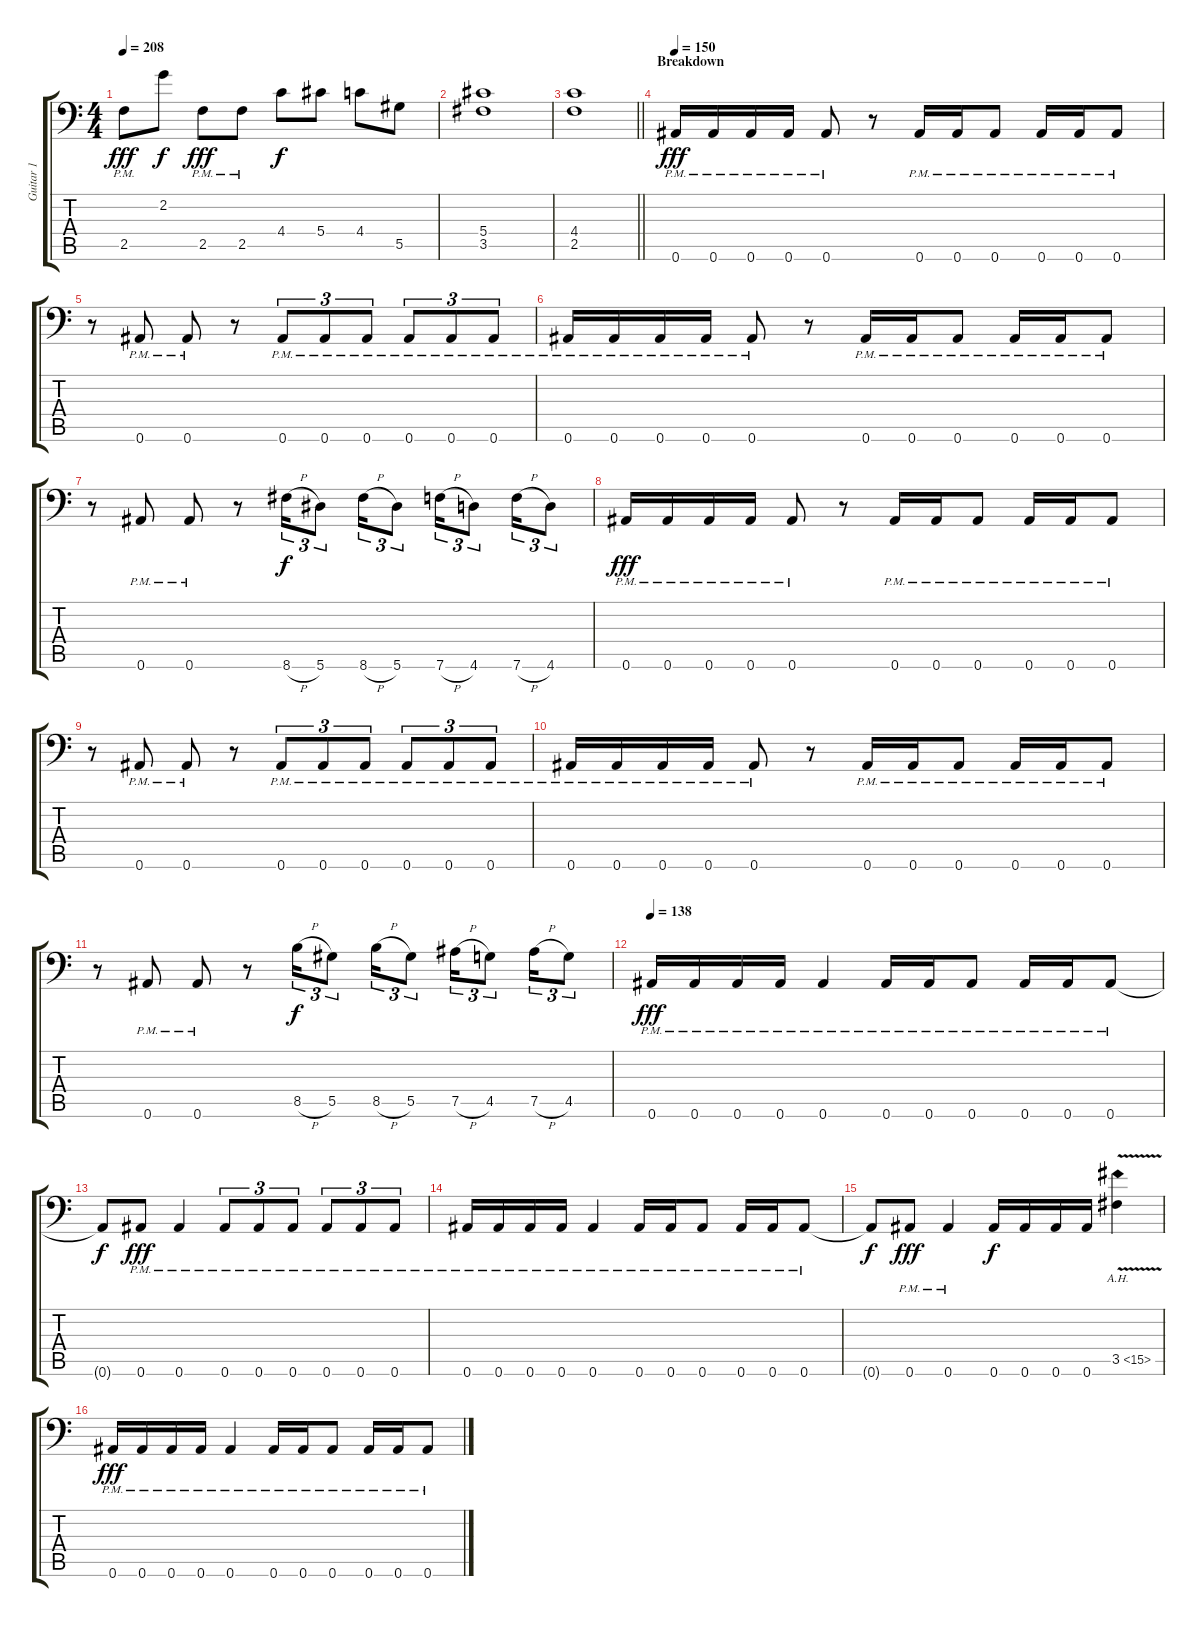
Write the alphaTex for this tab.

\track ("Guitar 1" "Guitar 1") {instrument distortionguitar}
\staff {score tabs}
\tuning (Bb3 F3 Db3 Ab2 Eb2 Bb1) {hide}
\ts (4 4)
\tempo 208
\clef f4
\ks c
2.5{pm}.8{dy fff} 2.2.8{dy f} 2.5{pm}.8{dy fff} 2.5{pm}.8 4.4.8{dy f} 5.4.8 4.4.8 5.5.8 |
(5.4 3.5).1 |
\barLineRight lightlight
(4.4 2.5).1 |
\section ("" "Breakdown")
\tempo 150
0.6{pm}.16{dy fff} 0.6{pm}.16 0.6{pm}.16 0.6{pm}.16 0.6{pm}.8 r.8 0.6{pm}.16 0.6{pm}.16 0.6{pm}.8 0.6{pm}.16 0.6{pm}.16 0.6{pm}.8 |
r.8 0.6{pm}.8 0.6{pm}.8 r.8 0.6{pm}.8{tu (3 2)} 0.6{pm}.8{tu (3 2)} 0.6{pm}.8{tu (3 2)} 0.6{pm}.8{tu (3 2)} 0.6{pm}.8{tu (3 2)} 0.6{pm}.8{tu (3 2)} |
0.6{pm}.16 0.6{pm}.16 0.6{pm}.16 0.6{pm}.16 0.6{pm}.8 r.8 0.6{pm}.16 0.6{pm}.16 0.6{pm}.8 0.6{pm}.16 0.6{pm}.16 0.6{pm}.8 |
r.8 0.6{pm}.8 0.6{pm}.8 r.8 8.6{h}.16{tu (3 2) dy f} 5.6.8{tu (3 2)} 8.6{h}.16{tu (3 2)} 5.6.8{tu (3 2)} 7.6{h}.16{tu (3 2)} 4.6.8{tu (3 2)} 7.6{h}.16{tu (3 2)} 4.6.8{tu (3 2)} |
0.6{pm}.16{dy fff} 0.6{pm}.16 0.6{pm}.16 0.6{pm}.16 0.6{pm}.8 r.8 0.6{pm}.16 0.6{pm}.16 0.6{pm}.8 0.6{pm}.16 0.6{pm}.16 0.6{pm}.8 |
r.8 0.6{pm}.8 0.6{pm}.8 r.8 0.6{pm}.8{tu (3 2)} 0.6{pm}.8{tu (3 2)} 0.6{pm}.8{tu (3 2)} 0.6{pm}.8{tu (3 2)} 0.6{pm}.8{tu (3 2)} 0.6{pm}.8{tu (3 2)} |
0.6{pm}.16 0.6{pm}.16 0.6{pm}.16 0.6{pm}.16 0.6{pm}.8 r.8 0.6{pm}.16 0.6{pm}.16 0.6{pm}.8 0.6{pm}.16 0.6{pm}.16 0.6{pm}.8 |
r.8 0.6{pm}.8 0.6{pm}.8 r.8 8.5{h}.16{tu (3 2) dy f} 5.5.8{tu (3 2)} 8.5{h}.16{tu (3 2)} 5.5.8{tu (3 2)} 7.5{h}.16{tu (3 2)} 4.5.8{tu (3 2)} 7.5{h}.16{tu (3 2)} 4.5.8{tu (3 2)} |
\tempo 138
0.6{pm}.16{dy fff} 0.6{pm}.16 0.6{pm}.16 0.6{pm}.16 0.6{pm}.4 0.6{pm}.16 0.6{pm}.16 0.6{pm}.8 0.6{pm}.16 0.6{pm}.16 0.6{pm}.8 |
0.6{t}.8{dy f} 0.6{pm}.8{dy fff} 0.6{pm}.4 0.6{pm}.8{tu (3 2)} 0.6{pm}.8{tu (3 2)} 0.6{pm}.8{tu (3 2)} 0.6{pm}.8{tu (3 2)} 0.6{pm}.8{tu (3 2)} 0.6{pm}.8{tu (3 2)} |
0.6{pm}.16 0.6{pm}.16 0.6{pm}.16 0.6{pm}.16 0.6{pm}.4 0.6{pm}.16 0.6{pm}.16 0.6{pm}.8 0.6{pm}.16 0.6{pm}.16 0.6{pm}.8 |
0.6{t}.8{dy f} 0.6{pm}.8{dy fff} 0.6{pm}.4 0.6.16{dy f} 0.6.16 0.6.16 0.6.16 3.5{ah 12 v}.4 |
0.6{pm}.16{dy fff} 0.6{pm}.16 0.6{pm}.16 0.6{pm}.16 0.6{pm}.4 0.6{pm}.16 0.6{pm}.16 0.6{pm}.8 0.6{pm}.16 0.6{pm}.16 0.6{pm}.8
